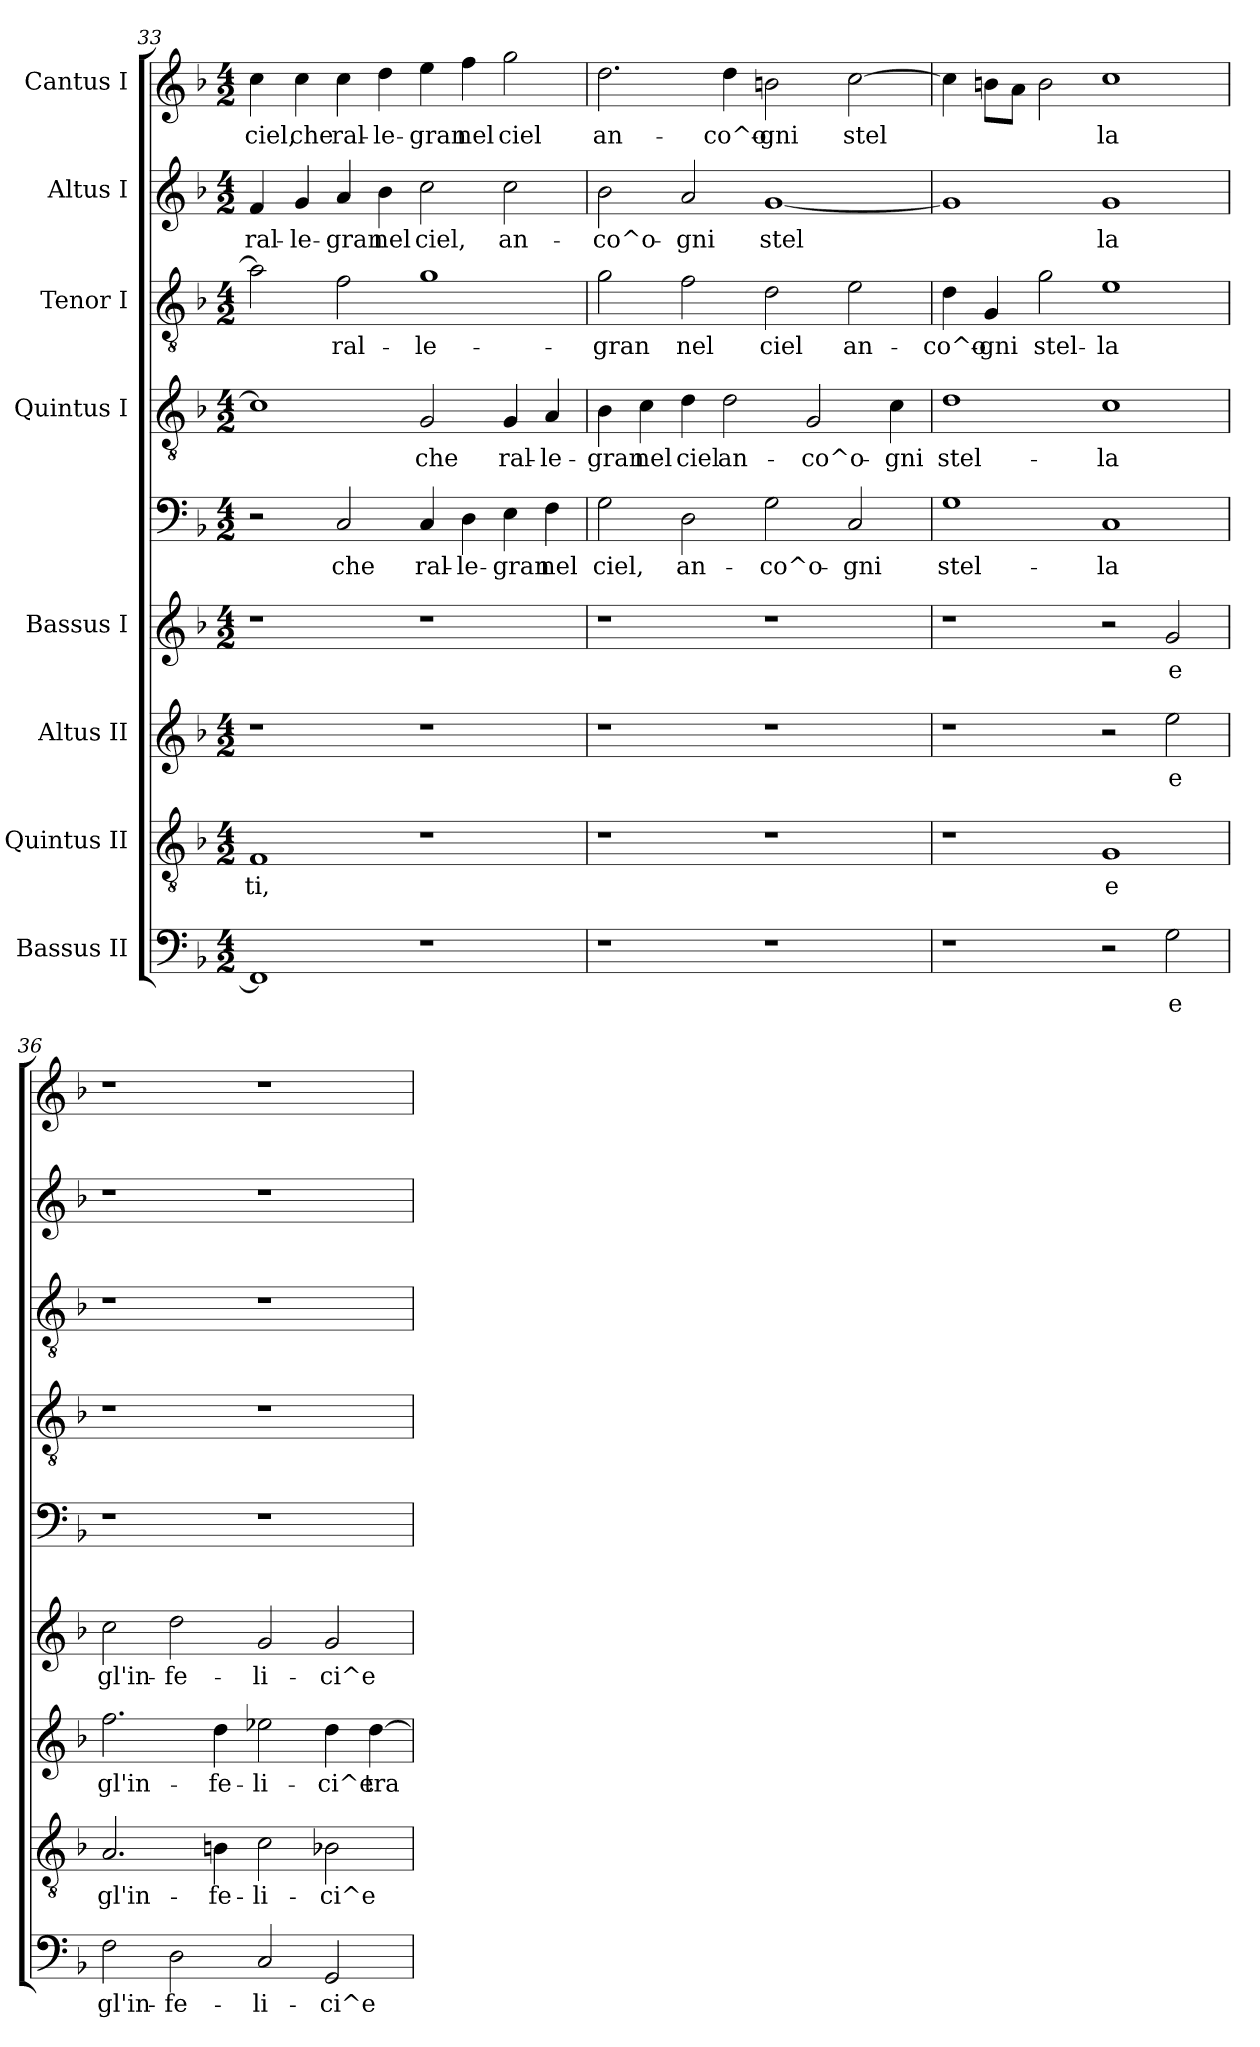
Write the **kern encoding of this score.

**kern	**text	**kern	**text	**kern	**text	**kern	**text	**kern	**text	**kern	**text	**kern	**text	**kern	**text	**kern	**text
*part8	*part8	*part7	*part7	*part6	*part6	*part5	*part5	*part5	*part5	*part4	*part4	*part3	*part3	*part2	*part2	*part1	*part1
*staff9	*staff9	*staff8	*staff8	*staff7	*staff7	*staff6	*staff6	*staff5	*staff5	*staff4	*staff4	*staff3	*staff3	*staff2	*staff2	*staff1	*staff1
*I"Bassus II	*	*I"Quintus II	*	*I"Altus II	*	*I"Bassus I	*	*	*	*I"Quintus I	*	*I"Tenor I	*	*I"Altus I	*	*I"Cantus I	*
*clefF4	*	*clefGv2	*	*clefG2	*	*clefG2	*	*clefF4	*	*clefGv2	*	*clefGv2	*	*clefG2	*	*clefG2	*
*k[b-]	*	*k[b-]	*	*k[b-]	*	*k[b-]	*	*k[b-]	*	*k[b-]	*	*k[b-]	*	*k[b-]	*	*k[b-]	*
*F:	*	*F:	*	*F:	*	*F:	*	*F:	*	*F:	*	*F:	*	*F:	*	*F:	*
*M4/2	*	*M4/2	*	*M4/2	*	*M4/2	*	*M4/2	*	*M4/2	*	*M4/2	*	*M4/2	*	*M4/2	*
=33	=33	=33	=33	=33	=33	=33	=33	=33	=33	=33	=33	=33	=33	=33	=33	=33	=33
!	!	!	!LO:LY:b:cj	!	!	!	!	!	!	!	!LO:LY:b:cj	!	!LO:LY:b:cj	!	!LO:LY:b:cj	!	!LO:LY:b:cj
1FF]	.	1F	-ti,	1r	.	1r	.	2r	.	1c]	.	2a\]	.	4f/	ral-	4cc\	ciel,
!	!	!	!	!	!	!	!	!	!	!	!	!	!	!	!LO:LY:b:cj	!	!LO:LY:b:cj
.	.	.	.	.	.	.	.	.	.	.	.	.	.	4g/	-le-	4cc\	che
!	!	!	!	!	!	!	!	!	!LO:LY:b:cj	!	!	!	!LO:LY:b:cj	!	!LO:LY:b:cj	!	!LO:LY:b:cj
.	.	.	.	.	.	.	.	2C/	che	.	.	2f\	ral-	4a/	-gran	4cc\	ral-
!	!	!	!	!	!	!	!	!	!	!	!	!	!	!	!LO:LY:b:cj	!	!LO:LY:b:cj
.	.	.	.	.	.	.	.	.	.	.	.	.	.	4b-\	nel	4dd\	-le-
!	!	!	!	!	!	!	!	!	!LO:LY:b:cj	!	!LO:LY:b:cj	!	!LO:LY:b:cj	!	!LO:LY:b:cj	!	!LO:LY:b:cj
1r	.	1r	.	1r	.	1r	.	4C/	ral-	2G/	che	1g	-le-	2cc\	ciel,	4ee\	-gran
!	!	!	!	!	!	!	!	!	!LO:LY:b:cj	!	!	!	!	!	!	!	!LO:LY:b:cj
.	.	.	.	.	.	.	.	4D\	-le-	.	.	.	.	.	.	4ff\	nel
!	!	!	!	!	!	!	!	!	!LO:LY:b:cj	!	!LO:LY:b:cj	!	!	!	!LO:LY:b:cj	!	!LO:LY:b:cj
.	.	.	.	.	.	.	.	4E\	-gran	4G/	ral-	.	.	2cc\	an-	2gg\	ciel
!	!	!	!	!	!	!	!	!	!LO:LY:b:cj	!	!LO:LY:b:cj	!	!	!	!	!	!
.	.	.	.	.	.	.	.	4F\	nel	4A/	-le-	.	.	.	.	.	.
!!LO:PB:g=z
=34	=34	=34	=34	=34	=34	=34	=34	=34	=34	=34	=34	=34	=34	=34	=34	=34	=34
!	!	!	!	!	!	!	!	!	!LO:LY:b:cj	!	!LO:LY:b:cj	!	!LO:LY:b:cj	!	!LO:LY:b:cj	!	!LO:LY:b:cj
1r	.	1r	.	1r	.	1r	.	2G\	ciel,	4B-\	-gran	2g\	-gran	2b-\	-co^o-	2.dd\	an-
!	!	!	!	!	!	!	!	!	!	!	!LO:LY:b:cj	!	!	!	!	!	!
.	.	.	.	.	.	.	.	.	.	4c\	nel	.	.	.	.	.	.
!	!	!	!	!	!	!	!	!	!LO:LY:b:cj	!	!LO:LY:b:cj	!	!LO:LY:b:cj	!	!LO:LY:b:cj	!	!
.	.	.	.	.	.	.	.	2D\	an-	4d\	ciel	2f\	nel	2a/	-gni	.	.
!	!	!	!	!	!	!	!	!	!	!	!LO:LY:b:cj	!	!	!	!	!	!LO:LY:b:cj
.	.	.	.	.	.	.	.	.	.	2d\	an-	.	.	.	.	4dd\	-co^o-
!	!	!	!	!	!	!	!	!	!LO:LY:b:cj	!	!	!	!LO:LY:b:cj	!	!LO:LY:b:cj	!	!LO:LY:b:cj
1r	.	1r	.	1r	.	1r	.	2G\	-co^o-	.	.	2d\	ciel	[<1g	stel-	2bn\	-gni
!	!	!	!	!	!	!	!	!	!	!	!LO:LY:b:cj	!	!	!	!	!	!
.	.	.	.	.	.	.	.	.	.	2G/	-co^o-	.	.	.	.	.	.
!	!	!	!	!	!	!	!	!	!LO:LY:b:cj	!	!	!	!LO:LY:b:cj	!	!	!	!LO:LY:b:cj
.	.	.	.	.	.	.	.	2C/	-gni	.	.	2e\	an-	.	.	[>2cc\	stel-
!	!	!	!	!	!	!	!	!	!	!	!LO:LY:b:cj	!	!	!	!	!	!
.	.	.	.	.	.	.	.	.	.	4c\	-gni	.	.	.	.	.	.
=35	=35	=35	=35	=35	=35	=35	=35	=35	=35	=35	=35	=35	=35	=35	=35	=35	=35
!	!	!	!	!	!	!	!	!	!LO:LY:b:cj	!	!LO:LY:b:cj	!	!LO:LY:b:cj	!	!LO:LY:b:cj	!	!LO:LY:b:cj
1r	.	1r	.	1r	.	1r	.	1G	stel-	1d	stel-	4d\	-co^o-	1g]	-	4cc\]	-
!	!	!	!	!	!	!	!	!	!	!	!	!	!LO:LY:b:cj	!	!	!	!LO:LY:b:cj
.	.	.	.	.	.	.	.	.	.	.	.	4G/	-gni	.	.	8bn\L	.
!	!	!	!	!	!	!	!	!	!	!	!	!	!	!	!	!	!LO:LY:b:cj
.	.	.	.	.	.	.	.	.	.	.	.	.	.	.	.	8a\J	.
!	!	!	!	!	!	!	!	!	!	!	!	!	!LO:LY:b:cj	!	!	!	!LO:LY:b:cj
.	.	.	.	.	.	.	.	.	.	.	.	2g\	stel-	.	.	2b\	.
!	!	!	!LO:LY:b:cj	!	!	!	!	!	!LO:LY:b:cj	!	!LO:LY:b:cj	!	!LO:LY:b:cj	!	!LO:LY:b:cj	!	!LO:LY:b:cj
2r	.	1G	e	2r	.	2r	.	1C	-la	1c	-la	1e	-la	1g	la	1cc	la
!	!LO:LY:b:cj	!	!	!	!LO:LY:b:cj	!	!LO:LY:b:cj	!	!	!	!	!	!	!	!	!	!
2G\	e	.	.	2ee\	e	2g/	e	.	.	.	.	.	.	.	.	.	.
=36	=36	=36	=36	=36	=36	=36	=36	=36	=36	=36	=36	=36	=36	=36	=36	=36	=36
!	!LO:LY:b:cj	!	!LO:LY:b:cj	!	!LO:LY:b:cj	!	!LO:LY:b:cj	!	!	!	!	!	!	!	!	!	!
2F\	gl'in-	2.A/	gl'in-	2.ff\	gl'in-	2cc\	gl'in-	1r	.	1r	.	1r	.	1r	.	1r	.
!	!LO:LY:b:cj	!	!	!	!	!	!LO:LY:b:cj	!	!	!	!	!	!	!	!	!	!
2D\	-fe-	.	.	.	.	2dd\	-fe-	.	.	.	.	.	.	.	.	.	.
!	!	!	!LO:LY:b:cj	!	!LO:LY:b:cj	!	!	!	!	!	!	!	!	!	!	!	!
.	.	4Bn\	-fe-	4dd\	-fe-	.	.	.	.	.	.	.	.	.	.	.	.
!	!LO:LY:b:cj	!	!LO:LY:b:cj	!	!LO:LY:b:cj	!	!LO:LY:b:cj	!	!	!	!	!	!	!	!	!	!
2C/	-li-	2c\	-li-	2ee-X\	-li-	2g/	-li-	1r	.	1r	.	1r	.	1r	.	1r	.
!	!LO:LY:b:cj	!	!LO:LY:b:cj	!	!LO:LY:b:cj	!	!LO:LY:b:cj	!	!	!	!	!	!	!	!	!	!
2GG/	-ci^e	2B-X\	-ci^e	4dd\	-ci^e	2g/	-ci^e	.	.	.	.	.	.	.	.	.	.
!	!	!	!	!	!LO:LY:b:cj	!	!	!	!	!	!	!	!	!	!	!	!
.	.	.	.	[>4dd\	tra-	.	.	.	.	.	.	.	.	.	.	.	.
=	=	=	=	=	=	=	=	=	=	=	=	=	=	=	=	=	=
*-	*-	*-	*-	*-	*-	*-	*-	*-	*-	*-	*-	*-	*-	*-	*-	*-	*-
